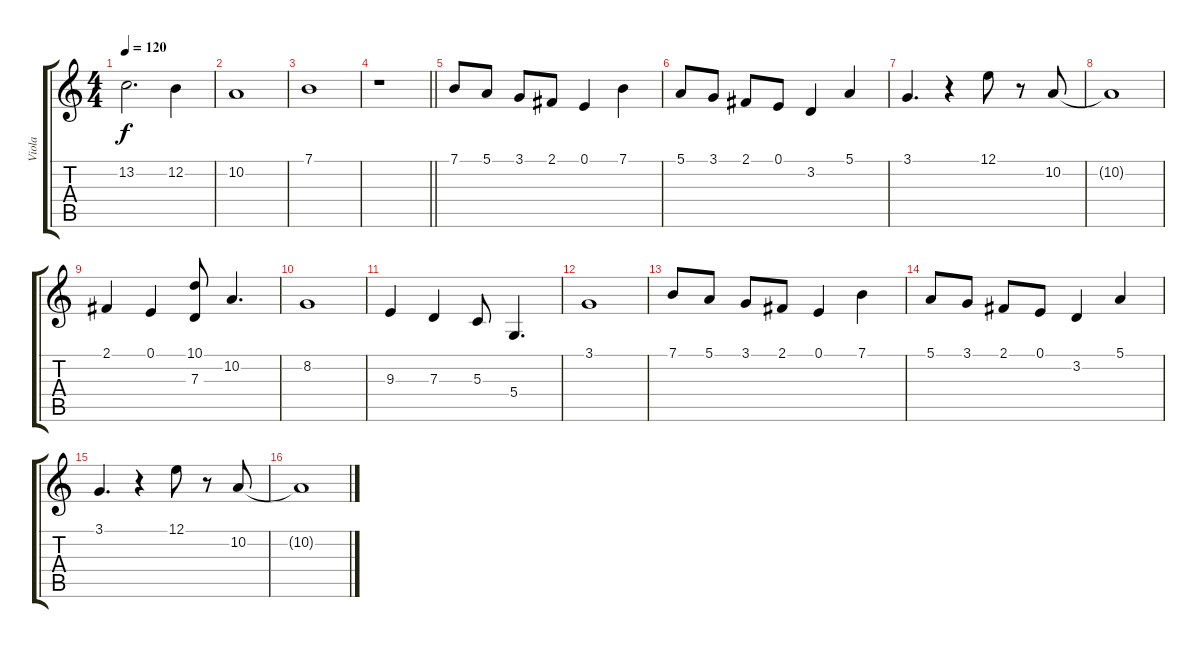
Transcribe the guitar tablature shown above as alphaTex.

\track ("Viola" "Viola") {instrument violin}
\staff {score tabs}
\tuning (E4 B3 G3 D3 A2 E2) {hide}
\ts (4 4)
\tempo 120
\clef g2
\ks c
13.2.2{d dy f} 12.2.4 |
10.2.1 |
7.1.1 |
\barLineRight lightlight
r.1 |
7.1.8 5.1.8 3.1.8 2.1.8 0.1.4 7.1.4 |
5.1.8 3.1.8 2.1.8 0.1.8 3.2.4 5.1.4 |
3.1.4{d} r.4 12.1.8 r.8 10.2.8 |
10.2{t}.1 |
2.1.4 0.1.4 (10.1 7.3).8 10.2.4{d} |
8.2.1 |
9.3.4 7.3.4 5.3.8 5.4.4{d} |
3.1.1 |
7.1.8 5.1.8 3.1.8 2.1.8 0.1.4 7.1.4 |
5.1.8 3.1.8 2.1.8 0.1.8 3.2.4 5.1.4 |
3.1.4{d} r.4 12.1.8 r.8 10.2.8 |
10.2{t}.1
